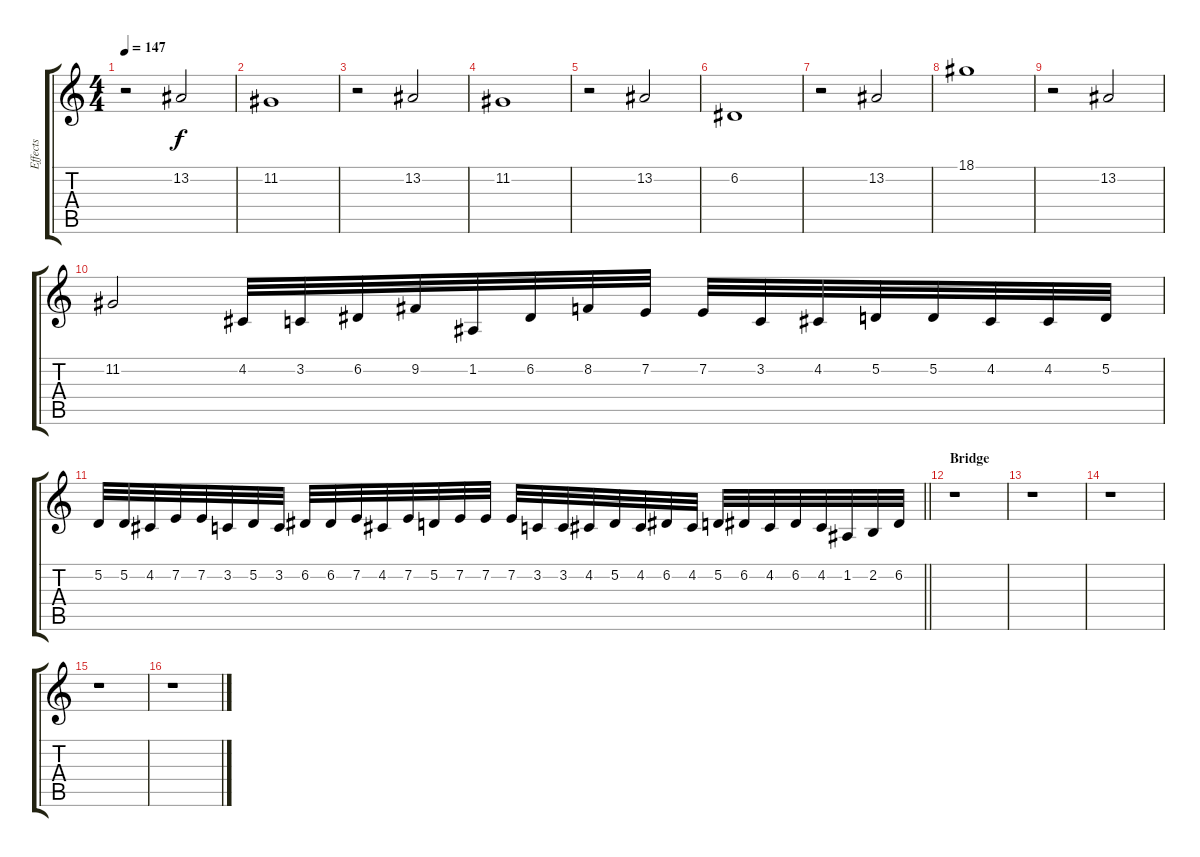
\track ("Effects" "Effects") {instrument tubularbells}
\staff {score tabs}
\tuning (D4 A3 F3 C3 G2 D2) {hide}
\ts (4 4)
\tempo 147
\clef g2
\ks c
r.2{dy f} 13.2.2 |
11.2.1 |
r.2 13.2.2 |
11.2.1 |
r.2 13.2.2 |
6.2.1 |
r.2 13.2.2 |
18.1.1 |
r.2 13.2.2 |
11.2.2 4.2.32{volume 0 instrument guitarfretnoise} 3.2.32{volume 10} 6.2.32 9.2.32 1.2.32 6.2.32 8.2.32 7.2.32 7.2.32 3.2.32 4.2.32 5.2.32 5.2.32 4.2.32 4.2.32 5.2.32 |
\barLineRight lightlight
5.2.32 5.2.32 4.2.32 7.2.32 7.2.32 3.2.32 5.2.32 3.2.32 6.2.32 6.2.32 7.2.32 4.2.32 7.2.32 5.2.32 7.2.32 7.2.32 7.2.32 3.2.32 3.2.32 4.2.32 5.2.32 4.2.32 6.2.32 4.2.32 5.2.32 6.2.32 4.2.32 6.2.32 4.2.32 1.2.32 2.2.32 6.2.32 |
\section ("" "Bridge")
r.1 |
r.1 |
r.1 |
r.1 |
r.1
